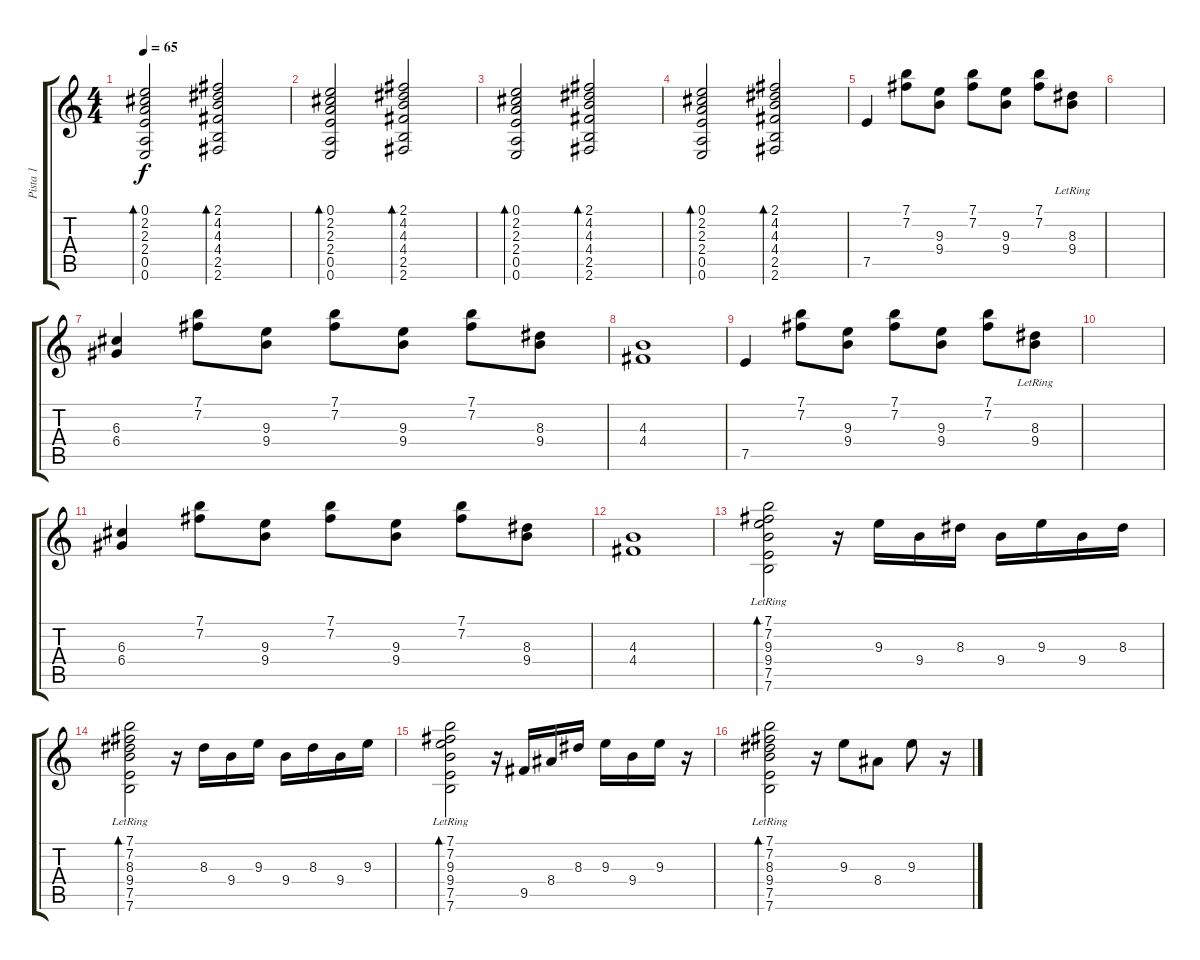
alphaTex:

\track ("Pista 1" "Pista 1") {instrument electricguitarclean}
\staff {score tabs}
\tuning (E4 B3 G3 D3 A2 E2) {hide}
\ts (4 4)
\tempo 65
\clef g2
\ks c
(0.1 2.2 2.3 2.4 0.5 0.6).2{bd 30 dy f} (2.1 4.2 4.3 4.4 2.5 2.6).2{bd 30} |
(0.1 2.2 2.3 2.4 0.5 0.6).2{bd 30} (2.1 4.2 4.3 4.4 2.5 2.6).2{bd 30} |
(0.1 2.2 2.3 2.4 0.5 0.6).2{bd 30} (2.1 4.2 4.3 4.4 2.5 2.6).2{bd 30} |
(0.1 2.2 2.3 2.4 0.5 0.6).2{bd 30} (2.1 4.2 4.3 4.4 2.5 2.6).2{bd 30} |
7.5.4 (7.1 7.2).8 (9.3 9.4).8 (7.1 7.2).8 (9.3 9.4).8 (7.1 7.2).8 (8.3{lr} 9.4).8 |
|
(6.3 6.4).4 (7.1 7.2).8 (9.3 9.4).8 (7.1 7.2).8 (9.3 9.4).8 (7.1 7.2).8 (8.3 9.4).8 |
(4.3 4.4).1 |
7.5.4 (7.1 7.2).8 (9.3 9.4).8 (7.1 7.2).8 (9.3 9.4).8 (7.1 7.2).8 (8.3{lr} 9.4).8 |
|
(6.3 6.4).4 (7.1 7.2).8 (9.3 9.4).8 (7.1 7.2).8 (9.3 9.4).8 (7.1 7.2).8 (8.3 9.4).8 |
(4.3 4.4).1 |
(7.1{lr} 7.2{lr} 9.3{lr} 9.4{lr} 7.5{lr} 7.6{lr}).2{bd 120} r.16 9.3.16 9.4.16 8.3.16 9.4.16 9.3.16 9.4.16 8.3.16 |
(7.1{lr} 7.2{lr} 8.3{lr} 9.4{lr} 7.5{lr} 7.6{lr}).2{bd 120} r.16 8.3.16 9.4.16 9.3.16 9.4.16 8.3.16 9.4.16 9.3.16 |
(7.1{lr} 7.2{lr} 9.3{lr} 9.4{lr} 7.5{lr} 7.6{lr}).2{bd 120} r.16 9.5.16 8.4.16 8.3.16 9.3.16 9.4.16 9.3.16 r.16 |
(7.1{lr} 7.2{lr} 8.3{lr} 9.4{lr} 7.5{lr} 7.6{lr}).2{bd 120} r.16 9.3.8 8.4.8 9.3.8 r.16
